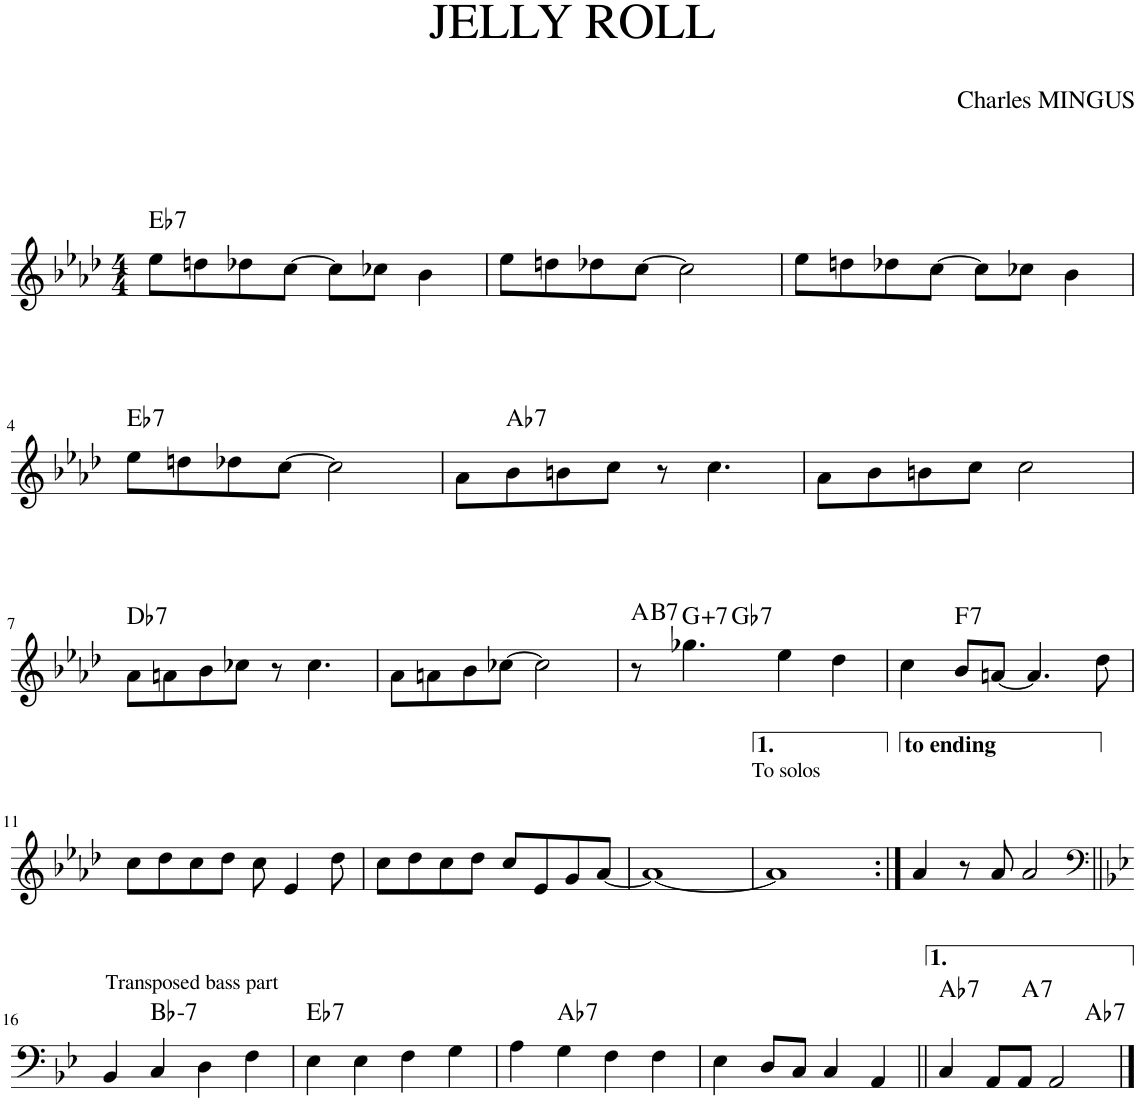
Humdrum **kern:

**kern	**harte
*part1	*part1
*staff1	*
*I"Piano	*
*I'Pno.	*
*clefG2	*
*k[b-e-a-d-]	*
*M4/4	*
=1	=1
!	!LO:H:kt=7
8ee-\L	Eb:7
8ddn\	.
8dd-X\	.
[8cc\J	.
8cc\L]	.
8cc-X\J	.
4b-\	.
=2	=2
8ee-\L	.
8ddn\	.
8dd-X\	.
[8cc\J	.
2cc\]	.
=3	=3
8ee-\L	.
8ddn\	.
8dd-X\	.
[8cc\J	.
8cc\L]	.
8cc-X\J	.
4b-\	.
!!LO:LB:g=z
=4	=4
!	!LO:H:kt=7
8ee-\L	Eb:7
8ddn\	.
8dd-X\	.
[8cc\J	.
2cc\]	.
=5	=5
8a-\L	.
!	!LO:H:kt=7
8b-\	Ab:7
8bn\	.
8cc\J	.
8r	.
4.cc\	.
=6	=6
8a-\L	.
8b-\	.
8bn\	.
8cc\J	.
2cc\	.
!!LO:LB:g=z
=7	=7
!	!LO:H:kt=7
8a-\L	Db:7
8an\	.
8b-\	.
8cc-X\J	.
8r	.
4.cc-\	.
=8	=8
8a-\L	.
8an\	.
8b-\	.
[8cc-X\J	.
2cc-\]	.
=9	=9
*^	*
8r	4ryy	A:7
!	!	!LO:H:kt=7
4.gg-X\	.	G:aug(b7)
!	!	!LO:H:kt=7
.	2.ryy	Gb:7
4ee-\	.	.
4dd-\	.	.
*v	*v	*
=10	=10
4cc\	.
!	!LO:H:kt=7
8b-/L	F:7
[8an/J	.
4.a/]	.
8dd-\	.
!!LO:LB:g=z
=11	=11
8cc\L	.
8dd-\	.
8cc\	.
8dd-\J	.
8cc\	.
4e-/	.
8dd-\	.
=12	=12
8cc\L	.
8dd-\	.
8cc\	.
8dd-\J	.
8cc/L	.
8e-/	.
8g/	.
[8a-/J	.
=13	=13
1a-_	.
=14	=14
!LO:TX:a:t=To solos	!
1a-]	.
=15:|!	=15:|!
4a-/	.
8r	.
8a-/	.
2a-/	.
!!LO:LB:g=z
=16||	=16||
*clefF4	*
*k[b-e-]	*
!LO:TX:a:t=Transposed bass part	!
4BB-/	.
!	!LO:H:kt=7
4C/	Bb:min7
4D\	.
4F\	.
=17	=17
!	!LO:H:kt=7
4E-\	Eb:7
4E-\	.
4F\	.
4G\	.
=18	=18
4A\	.
!	!LO:H:kt=7
4G\	Ab:7
4F\	.
4F\	.
=19	=19
4E-\	.
8D/L	.
8C/J	.
4C/	.
4AA/	.
=20||	=20||
!	!LO:H:kt=7
*^	*
4C/	2.ryy	Ab:7
8AA/L	.	.
!	!	!LO:H:kt=7
8AA/J	.	A:7
2AA/	.	.
!	!	!LO:H:kt=7
.	4ryy	Ab:7
*v	*v	*
==	==
*-	*-
